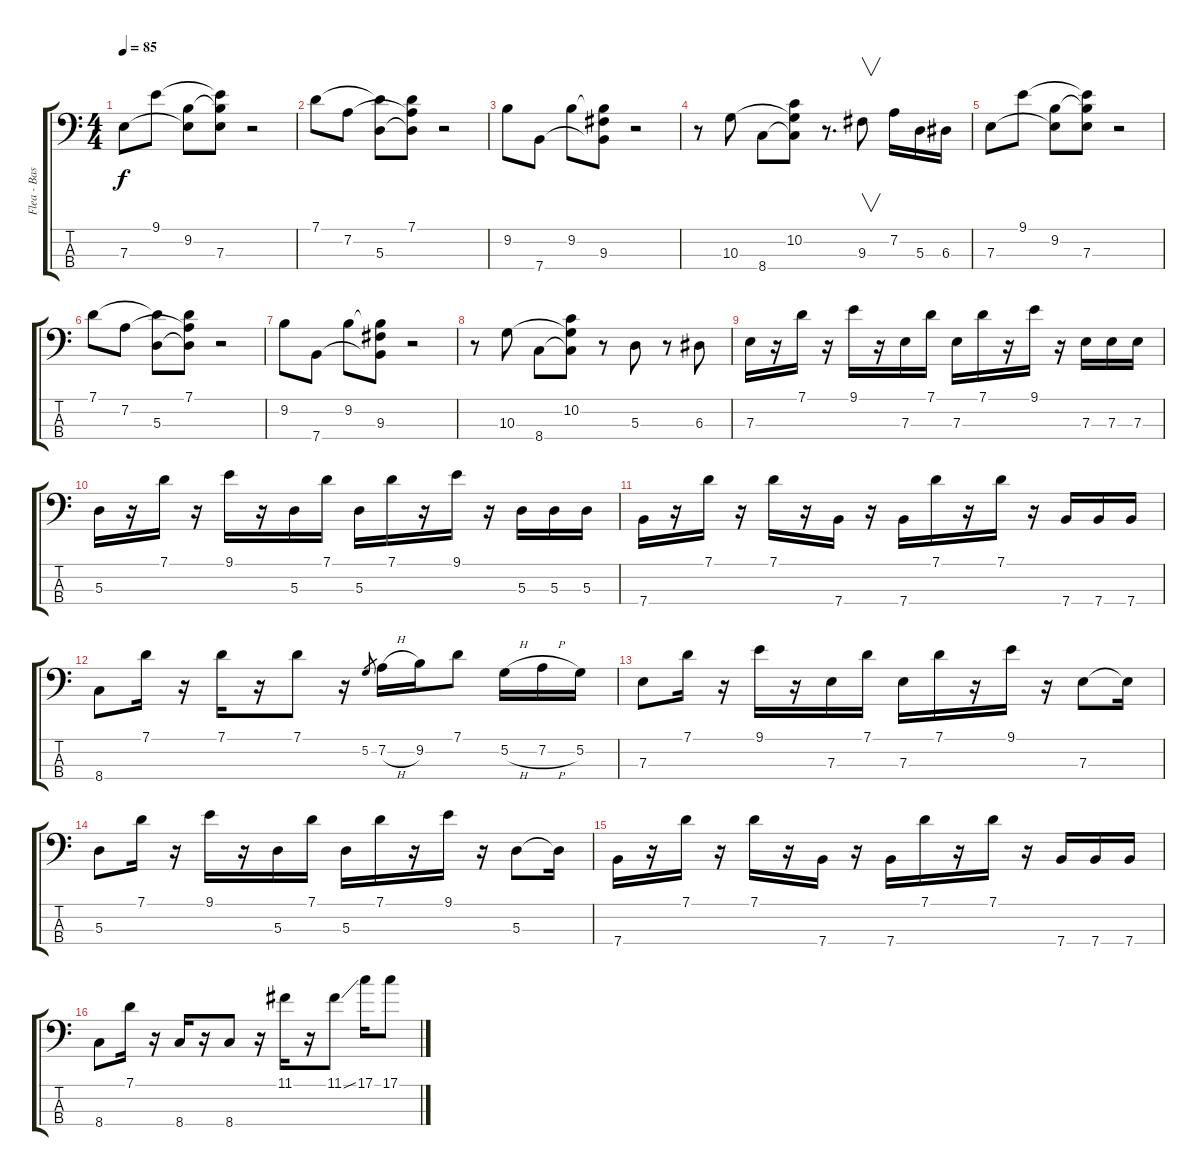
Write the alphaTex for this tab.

\track ("Flea - Bass" "Flea - Bas") {instrument slapbass1}
\staff {score tabs}
\tuning (G2 D2 A1 E1) {hide}
\ts (4 4)
\tempo 85
\clef f4
\ks c
7.3.8{dy f} 9.1.8 (9.2 7.3{t}).8 (9.1{t} 9.2{t} 7.3).8 r.2 |
7.1.8 7.2.8 (7.1{t} 5.3).8 (7.1 7.2{t} 5.3{t}).8 r.2 |
9.2.8 7.4.8 9.2.8 (9.2{t} 9.3 7.4{t}).8 r.2 |
r.8 10.3.8 8.4.8 (10.2 10.3{t} 8.4{t}).8 r.8{d} 9.3.8{v} 7.2.16 5.3.16 6.3.16 |
7.3.8 9.1.8 (9.2 7.3{t}).8 (9.1{t} 9.2{t} 7.3).8 r.2 |
7.1.8 7.2.8 (7.1{t} 5.3).8 (7.1 7.2{t} 5.3{t}).8 r.2 |
9.2.8 7.4.8 9.2.8 (9.2{t} 9.3 7.4{t}).8 r.2 |
r.8 10.3.8 8.4.8 (10.2 10.3{t} 8.4{t}).8 r.8 5.3.8 r.8 6.3.8 |
7.3.16{instrument slapbass1} r.16 7.1.16 r.16 9.1.16 r.16 7.3.16 7.1.16 7.3.16 7.1.16 r.16 9.1.16 r.16 7.3.16 7.3.16 7.3.16 |
5.3.16 r.16 7.1.16 r.16 9.1.16 r.16 5.3.16 7.1.16 5.3.16 7.1.16 r.16 9.1.16 r.16 5.3.16 5.3.16 5.3.16 |
7.4.16 r.16 7.1.16 r.16 7.1.16 r.16 7.4.16 r.16 7.4.16 7.1.16 r.16 7.1.16 r.16 7.4.16 7.4.16 7.4.16 |
8.4.8 7.1.16 r.16 7.1.16 r.16 7.1.8 r.16 5.2.8{gr} 7.2{h}.16{instrument electricbassfinger} 9.2.16 7.1.8 5.2{h}.16 7.2{h}.16 5.2.16 |
7.3.8{instrument slapbass1} 7.1.16 r.16 9.1.16 r.16 7.3.16 7.1.16 7.3.16 7.1.16 r.16 9.1.16 r.16 7.3.8 7.3{t}.16 |
5.3.8 7.1.16 r.16 9.1.16 r.16 5.3.16 7.1.16 5.3.16 7.1.16 r.16 9.1.16 r.16 5.3.8 5.3{t}.16 |
7.4.16 r.16 7.1.16 r.16 7.1.16 r.16 7.4.16 r.16 7.4.16 7.1.16 r.16 7.1.16 r.16 7.4.16 7.4.16 7.4.16 |
8.4.8 7.1.16 r.16 8.4.16 r.16 8.4.8 r.16 11.1.16 r.16 11.1{ss}.8 17.1.16 17.1.8
